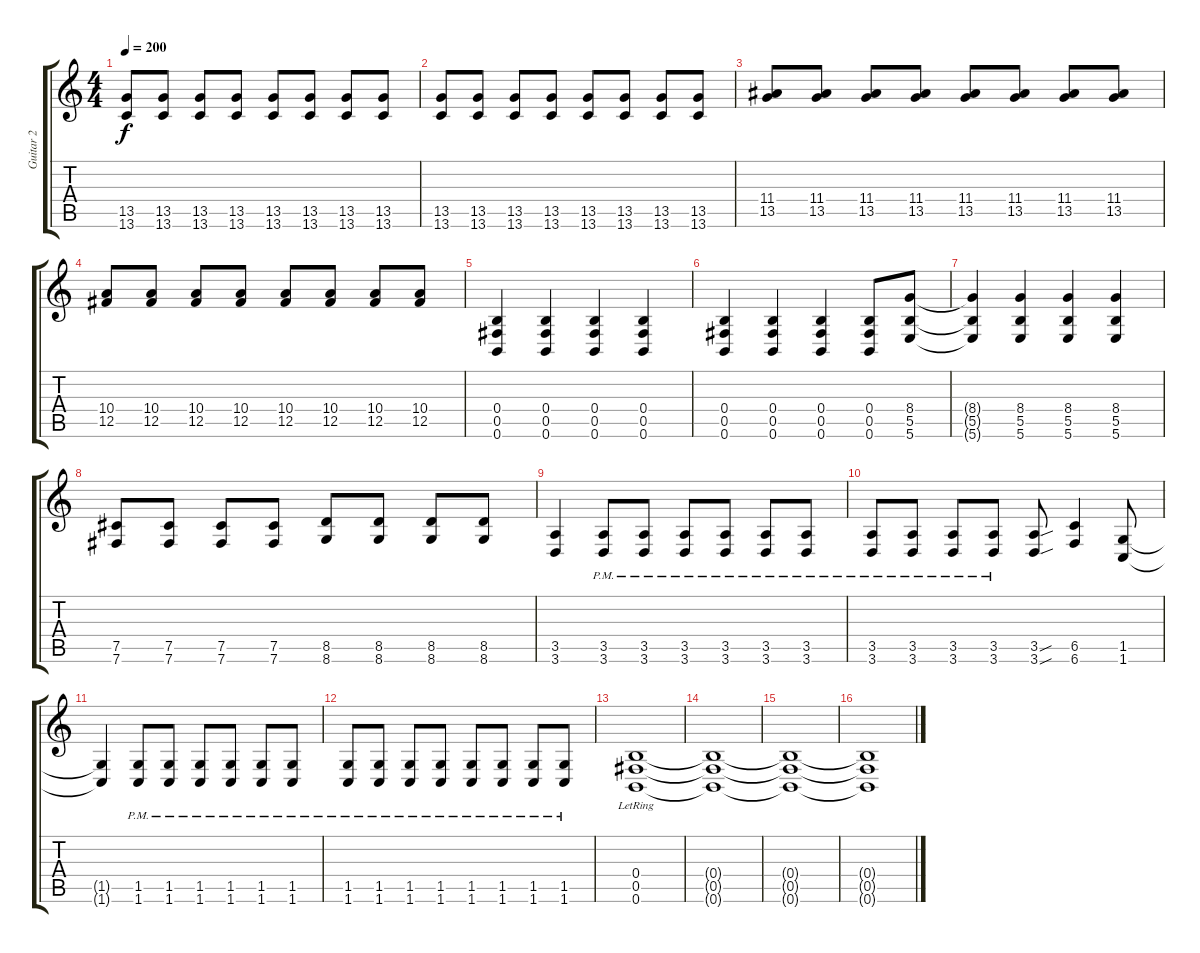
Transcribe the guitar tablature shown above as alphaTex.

\track ("Guitar 2" "Guitar 2") {instrument overdrivenguitar}
\staff {score tabs}
\tuning (Db4 Ab3 E3 B2 Gb2 B1) {hide}
\ts (4 4)
\tempo 200
\clef g2
\ks c
(13.5 13.6).8{dy f} (13.5 13.6).8 (13.5 13.6).8 (13.5 13.6).8 (13.5 13.6).8 (13.5 13.6).8 (13.5 13.6).8 (13.5 13.6).8 |
(13.5 13.6).8 (13.5 13.6).8 (13.5 13.6).8 (13.5 13.6).8 (13.5 13.6).8 (13.5 13.6).8 (13.5 13.6).8 (13.5 13.6).8 |
(11.4 13.5).8 (11.4 13.5).8 (11.4 13.5).8 (11.4 13.5).8 (11.4 13.5).8 (11.4 13.5).8 (11.4 13.5).8 (11.4 13.5).8 |
(10.4 12.5).8 (10.4 12.5).8 (10.4 12.5).8 (10.4 12.5).8 (10.4 12.5).8 (10.4 12.5).8 (10.4 12.5).8 (10.4 12.5).8 |
(0.4 0.5 0.6).4 (0.4 0.5 0.6).4 (0.4 0.5 0.6).4 (0.4 0.5 0.6).4 |
(0.4 0.5 0.6).4 (0.4 0.5 0.6).4 (0.4 0.5 0.6).4 (0.4 0.5 0.6).8 (8.4 5.5 5.6).8 |
(8.4{t} 5.5{t} 5.6{t}).4 (8.4 5.5 5.6).4 (8.4 5.5 5.6).4 (8.4 5.5 5.6).4 |
(7.5 7.6).8 (7.5 7.6).8 (7.5 7.6).8 (7.5 7.6).8 (8.5 8.6).8 (8.5 8.6).8 (8.5 8.6).8 (8.5 8.6).8 |
(3.5 3.6).4 (3.5{pm} 3.6{pm}).8 (3.5{pm} 3.6{pm}).8 (3.5{pm} 3.6{pm}).8 (3.5{pm} 3.6{pm}).8 (3.5{pm} 3.6{pm}).8 (3.5{pm} 3.6{pm}).8 |
(3.5{pm} 3.6{pm}).8 (3.5{pm} 3.6{pm}).8 (3.5{pm} 3.6{pm}).8 (3.5{pm} 3.6{pm}).8 (3.5{sou} 3.6{sou}).8 (6.5 6.6).4 (1.5 1.6).8 |
(1.5{t} 1.6{t}).4 (1.5{pm} 1.6{pm}).8 (1.5{pm} 1.6{pm}).8 (1.5{pm} 1.6{pm}).8 (1.5{pm} 1.6{pm}).8 (1.5{pm} 1.6{pm}).8 (1.5{pm} 1.6{pm}).8 |
(1.5{pm} 1.6{pm}).8 (1.5{pm} 1.6{pm}).8 (1.5{pm} 1.6{pm}).8 (1.5{pm} 1.6{pm}).8 (1.5{pm} 1.6{pm}).8 (1.5{pm} 1.6{pm}).8 (1.5{pm} 1.6{pm}).8 (1.5{pm} 1.6{pm}).8 |
(0.4 0.5{lr} 0.6{lr}).1 |
(0.4{t} 0.5{t} 0.6{t}).1 |
(0.4{t} 0.5{t} 0.6{t}).1 |
(0.4{t} 0.5{t} 0.6{t}).1
